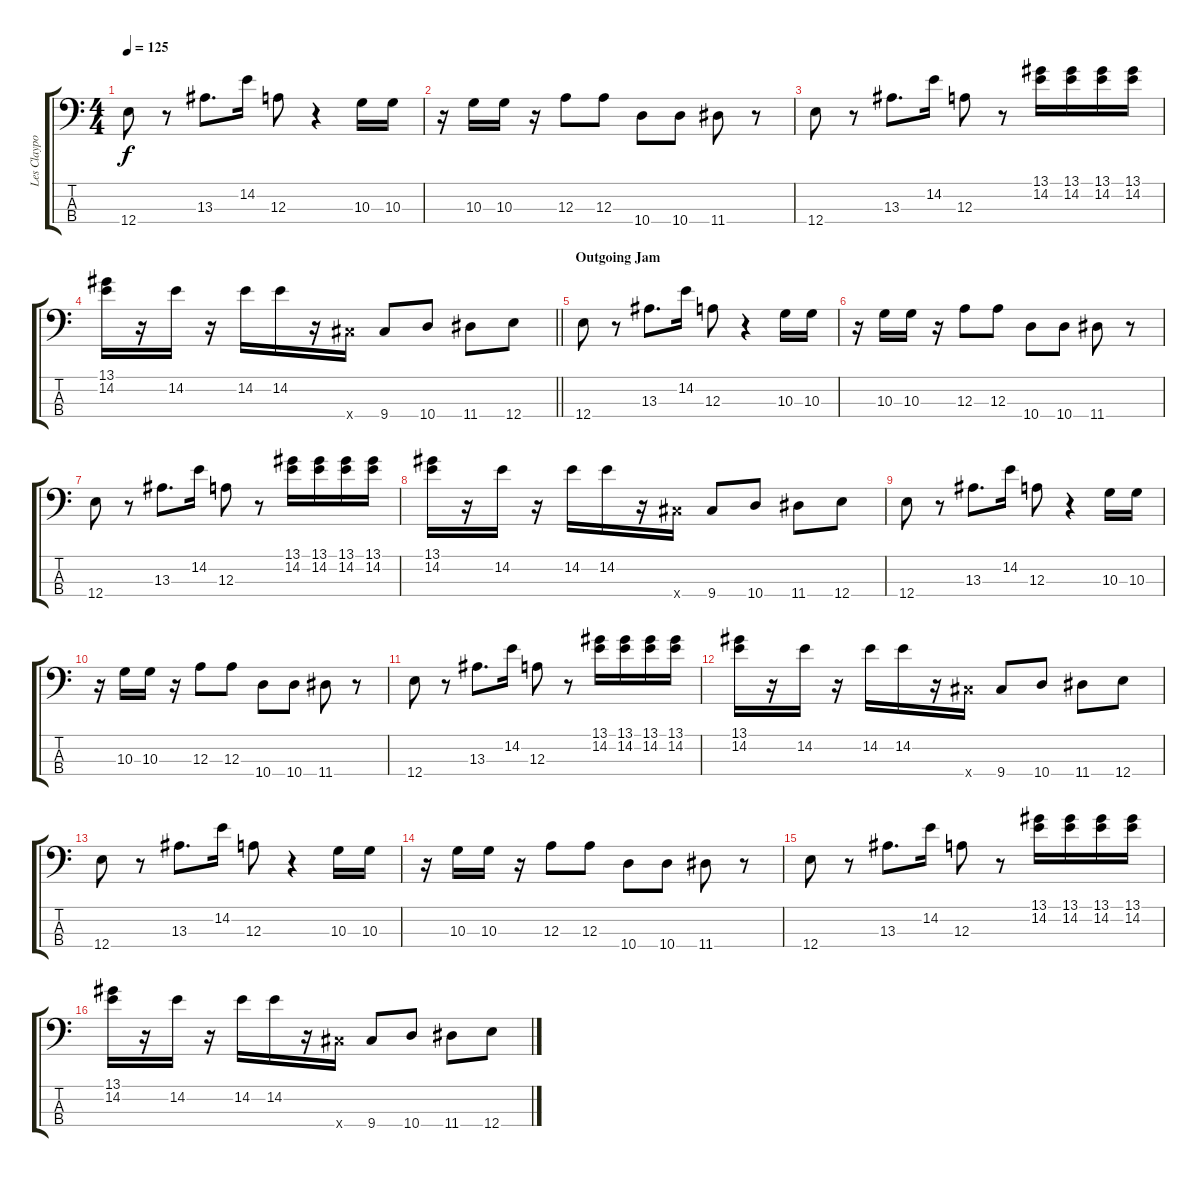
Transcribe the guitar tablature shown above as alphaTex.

\track ("Les Claypool (Bass)" "Les Claypo") {instrument slapbass1}
\staff {score tabs}
\tuning (G2 D2 A1 E1) {hide}
\ts (4 4)
\tempo 125
\clef f4
\ks c
12.4.8{dy f} r.8 13.3.8{d} 14.2.16 12.3.8 r.4 10.3.16 10.3.16 |
r.16 10.3.16 10.3.16 r.16 12.3.8 12.3.8 10.4.8 10.4.8 11.4.8 r.8 |
12.4.8 r.8 13.3.8{d} 14.2.16 12.3.8 r.8 (13.1 14.2).16 (13.1 14.2).16 (13.1 14.2).16 (13.1 14.2).16 |
\barLineRight lightlight
(13.1 14.2).16 r.16 14.2.16 r.16 14.2.16 14.2.16 r.16 9.4{x}.16 9.4.8 10.4.8 11.4.8 12.4.8 |
\section ("" "Outgoing Jam")
12.4.8 r.8 13.3.8{d} 14.2.16 12.3.8 r.4 10.3.16 10.3.16 |
r.16 10.3.16 10.3.16 r.16 12.3.8 12.3.8 10.4.8 10.4.8 11.4.8 r.8 |
12.4.8 r.8 13.3.8{d} 14.2.16 12.3.8 r.8 (13.1 14.2).16 (13.1 14.2).16 (13.1 14.2).16 (13.1 14.2).16 |
(13.1 14.2).16 r.16 14.2.16 r.16 14.2.16 14.2.16 r.16 9.4{x}.16 9.4.8 10.4.8 11.4.8 12.4.8 |
12.4.8 r.8 13.3.8{d} 14.2.16 12.3.8 r.4 10.3.16 10.3.16 |
r.16 10.3.16 10.3.16 r.16 12.3.8 12.3.8 10.4.8 10.4.8 11.4.8 r.8 |
12.4.8 r.8 13.3.8{d} 14.2.16 12.3.8 r.8 (13.1 14.2).16 (13.1 14.2).16 (13.1 14.2).16 (13.1 14.2).16 |
(13.1 14.2).16 r.16 14.2.16 r.16 14.2.16 14.2.16 r.16 9.4{x}.16 9.4.8 10.4.8 11.4.8 12.4.8 |
12.4.8 r.8 13.3.8{d} 14.2.16 12.3.8 r.4 10.3.16 10.3.16 |
r.16 10.3.16 10.3.16 r.16 12.3.8 12.3.8 10.4.8 10.4.8 11.4.8 r.8 |
12.4.8 r.8 13.3.8{d} 14.2.16 12.3.8 r.8 (13.1 14.2).16 (13.1 14.2).16 (13.1 14.2).16 (13.1 14.2).16 |
(13.1 14.2).16 r.16 14.2.16 r.16 14.2.16 14.2.16 r.16 9.4{x}.16 9.4.8 10.4.8 11.4.8 12.4.8
